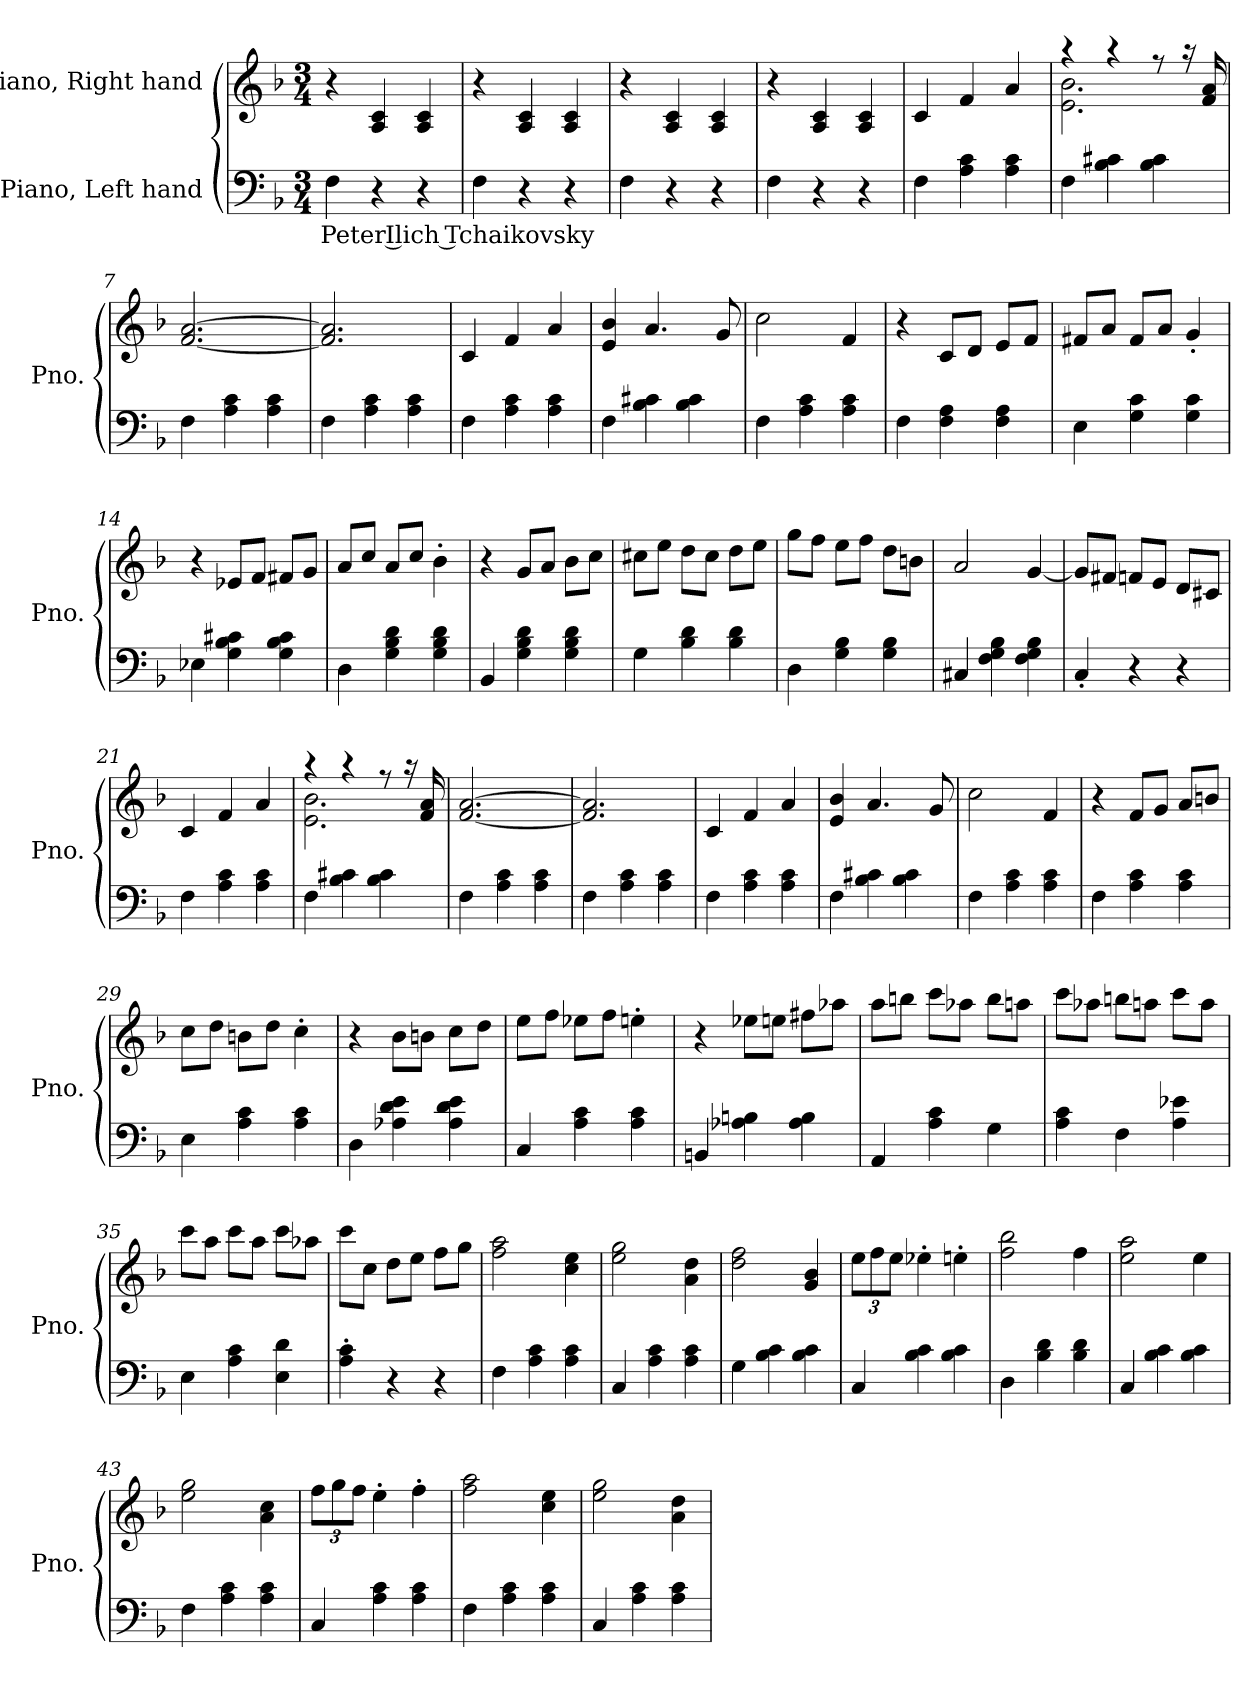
**kern	**text	**kern
*part2	*part2	*part1
*staff2	*staff2	*staff1
*I"Piano, Left hand	*	*I"Piano, Right hand
*I'Pno.	*	*I'Pno.
*clefF4	*	*clefG2
*k[b-]	*	*k[b-]
*M3/4	*	*M3/4
*MM120	*	*MM120
=1	=1	=1
!	!LO:LY:b	!
4F\	Peter Ilich Tchaikovsky	4r
4r	.	4A/ 4c/
4r	.	4A/ 4c/
=2	=2	=2
4F\	.	4r
4r	.	4A/ 4c/
4r	.	4A/ 4c/
=3	=3	=3
4F\	.	4r
4r	.	4A/ 4c/
4r	.	4A/ 4c/
=4	=4	=4
4F\	.	4r
4r	.	4A/ 4c/
4r	.	4A/ 4c/
=5	=5	=5
4F\	.	4c/
4A\ 4c\	.	4f/
4A\ 4c\	.	4a/
!!LO:LB:g=z
=6	=6	=6
*	*	*^
4F\	.	4r	2.e\ 2.b-\
4B-\ 4c#X\	.	4r	.
4B-\ 4c#\	.	8r	.
.	.	16r	.
.	.	16f/ 16a/	.
*	*	*v	*v
=7	=7	=7
4F\	.	[2.f/ [2.a/
4A\ 4c\	.	.
4A\ 4c\	.	.
=8	=8	=8
4F\	.	2.f/] 2.a/]
4A\ 4c\	.	.
4A\ 4c\	.	.
=9	=9	=9
4F\	.	4c/
4A\ 4c\	.	4f/
4A\ 4c\	.	4a/
=10	=10	=10
4F\	.	4e/ 4b-/
4B-\ 4c#X\	.	4.a/
4B-\ 4c#\	.	.
.	.	8g/
=11	=11	=11
4F\	.	2cc\
4A\ 4c\	.	.
4A\ 4c\	.	4f/
=12	=12	=12
4F\	.	4r
4F\ 4A\	.	8c/L
.	.	8d/J
4F\ 4A\	.	8e/L
.	.	8f/J
!!LO:LB:g=z
=13	=13	=13
4E\	.	8f#X/L
.	.	8a/J
4G\ 4c\	.	8f#/L
.	.	8a/J
4G\ 4c\	.	4g'/
=14	=14	=14
4E-X\	.	4r
4G\ 4B-\ 4c#X\	.	8e-X/L
.	.	8f/J
4G\ 4B-\ 4c#\	.	8f#X/L
.	.	8g/J
=15	=15	=15
4D\	.	8a/L
.	.	8cc/J
4G\ 4B-\ 4d\	.	8a/L
.	.	8cc/J
4G\ 4B-\ 4d\	.	4b-'\
=16	=16	=16
4BB-/	.	4r
4G\ 4B-\ 4d\	.	8g/L
.	.	8a/J
4G\ 4B-\ 4d\	.	8b-\L
.	.	8cc\J
=17	=17	=17
4G\	.	8cc#X\L
.	.	8ee\J
4B-\ 4d\	.	8dd\L
.	.	8cc#\J
4B-\ 4d\	.	8dd\L
.	.	8ee\J
=18	=18	=18
4D\	.	8gg\L
.	.	8ff\J
4G\ 4B-\	.	8ee\L
.	.	8ff\J
4G\ 4B-\	.	8dd\L
.	.	8bn\J
!!LO:LB:g=z
=19	=19	=19
4C#X/	.	2a/
4F\ 4G\ 4B-\	.	.
4F\ 4G\ 4B-\	.	[4g/
=20	=20	=20
4C'/	.	8g/L]
.	.	8f#X/J
4r	.	8fn/L
.	.	8e/J
4r	.	8d/L
.	.	8c#X/J
=21	=21	=21
4F\	.	4c/
4A\ 4c\	.	4f/
4A\ 4c\	.	4a/
=22	=22	=22
*	*	*^
4F\	.	4r	2.e\ 2.b-\
4B-\ 4c#X\	.	4r	.
4B-\ 4c#\	.	8r	.
.	.	16r	.
.	.	16f/ 16a/	.
*	*	*v	*v
=23	=23	=23
4F\	.	[2.f/ [2.a/
4A\ 4c\	.	.
4A\ 4c\	.	.
=24	=24	=24
4F\	.	2.f/] 2.a/]
4A\ 4c\	.	.
4A\ 4c\	.	.
=25	=25	=25
4F\	.	4c/
4A\ 4c\	.	4f/
4A\ 4c\	.	4a/
!!LO:LB:g=z
=26	=26	=26
4F\	.	4e/ 4b-/
4B-\ 4c#X\	.	4.a/
4B-\ 4c#\	.	.
.	.	8g/
=27	=27	=27
4F\	.	2cc\
4A\ 4c\	.	.
4A\ 4c\	.	4f/
=28	=28	=28
4F\	.	4r
4A\ 4c\	.	8f/L
.	.	8g/J
4A\ 4c\	.	8a/L
.	.	8bn/J
=29	=29	=29
4E\	.	8cc\L
.	.	8dd\J
4A\ 4c\	.	8bn\L
.	.	8dd\J
4A\ 4c\	.	4cc'\
=30	=30	=30
4D\	.	4r
4A-X\ 4d\ 4e\	.	8b-\L
.	.	8bn\J
4A-\ 4d\ 4e\	.	8cc\L
.	.	8dd\J
=31	=31	=31
4C/	.	8ee\L
.	.	8ff\J
4A\ 4c\	.	8ee-X\L
.	.	8ff\J
4A\ 4c\	.	4een'\
!!LO:LB:g=z
=32	=32	=32
4BBn/	.	4r
4A-X\ 4Bn\	.	8ee-X\L
.	.	8een\J
4A-\ 4B\	.	8ff#X\L
.	.	8aa-X\J
=33	=33	=33
4AA/	.	8aa\L
.	.	8bbn\J
4A\ 4c\	.	8ccc\L
.	.	8aa-X\J
4G\	.	8bb\L
.	.	8aan\J
=34	=34	=34
4A\ 4c\	.	8ccc\L
.	.	8aa-X\J
4F\	.	8bbn\L
.	.	8aan\J
4A\ 4e-X\	.	8ccc\L
.	.	8aa\J
=35	=35	=35
4E\	.	8ccc\L
.	.	8aa\J
4A\ 4c\	.	8ccc\L
.	.	8aa\J
4E\ 4d\	.	8ccc\L
.	.	8aa-X\J
!!LO:PB:g=z
=36	=36	=36
4A\' 4c\'	.	8ccc\L
.	.	8cc\J
4r	.	8dd\L
.	.	8ee\J
4r	.	8ff\L
.	.	8gg\J
=37	=37	=37
4F\	.	2ff\ 2aa\
4A\ 4c\	.	.
4A\ 4c\	.	4cc\ 4ee\
=38	=38	=38
4C/	.	2ee\ 2gg\
4A\ 4c\	.	.
4A\ 4c\	.	4a\ 4dd\
=39	=39	=39
4G\	.	2dd\ 2ff\
4B-\ 4c\	.	.
4B-\ 4c\	.	4g/ 4b-/
=40	=40	=40
*	*	*Xbrackettup
4C/	.	12ee\L
.	.	12ff\
.	.	12ee\J
4B-\ 4c\	.	4ee-X'\
4B-\ 4c\	.	4een'\
=41	=41	=41
4D\	.	2ff\ 2bb-\
4B-\ 4d\	.	.
4B-\ 4d\	.	4ff\
=42	=42	=42
4C/	.	2ee\ 2aa\
4B-\ 4c\	.	.
4B-\ 4c\	.	4ee\
!!LO:LB:g=z
=43	=43	=43
4F\	.	2ee\ 2gg\
4A\ 4c\	.	.
4A\ 4c\	.	4a\ 4cc\
=44	=44	=44
4C/	.	12ff\L
.	.	12gg\
.	.	12ff\J
4A\ 4c\	.	4ee'\
4A\ 4c\	.	4ff'\
=45	=45	=45
4F\	.	2ff\ 2aa\
4A\ 4c\	.	.
4A\ 4c\	.	4cc\ 4ee\
=46	=46	=46
4C/	.	2ee\ 2gg\
4A\ 4c\	.	.
4A\ 4c\	.	4a\ 4dd\
=	=	=
*-	*-	*-
